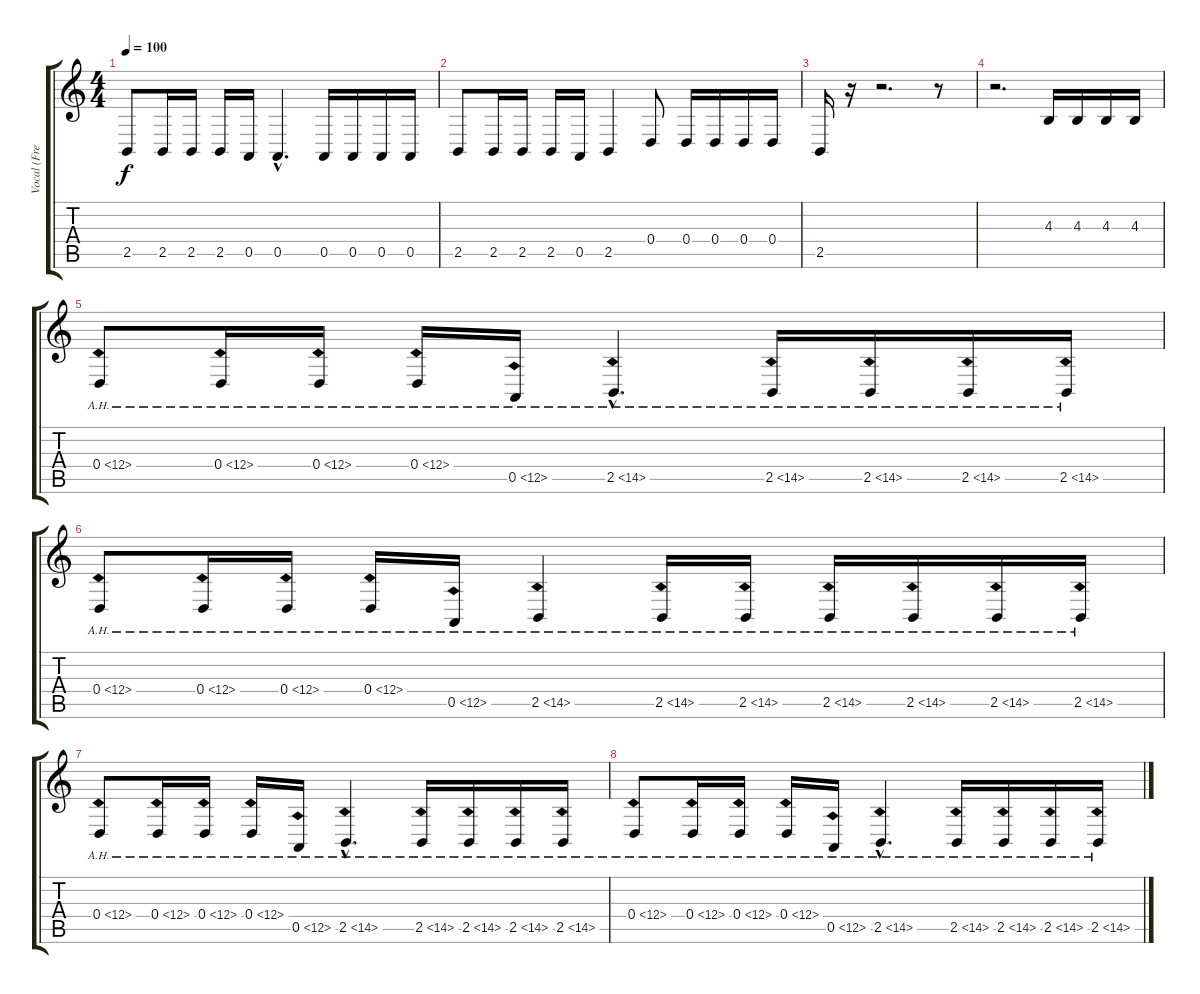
\track ("Vocal (Fred)" "Vocal (Fre") {instrument synthvoice}
\staff {score tabs}
\tuning (E4 B3 G3 D3 A2 E2) {hide}
\ts (4 4)
\tempo 100
\clef g2
\ks c
2.5.8{dy f} 2.5.16 2.5.16 2.5.16 0.5.16 0.5{hac}.4{d} 0.5.16 0.5.16 0.5.16 0.5.16 |
2.5.8 2.5.16 2.5.16 2.5.16 0.5.16 2.5.4 0.4.8 0.4.16 0.4.16 0.4.16 0.4.16 |
2.5.16 r.16 r.2{d} r.8 |
r.2{d} 4.3.16 4.3.16 4.3.16 4.3.16 |
0.4{ah 12}.8 0.4{ah 12}.16 0.4{ah 12}.16 0.4{ah 12}.16 0.5{ah 12}.16 2.5{ah 12 hac}.4{d} 2.5{ah 12}.16 2.5{ah 12}.16 2.5{ah 12}.16 2.5{ah 12}.16 |
0.4{ah 12}.8 0.4{ah 12}.16 0.4{ah 12}.16 0.4{ah 12}.16 0.5{ah 12}.16 2.5{ah 12}.4 2.5{ah 12}.16 2.5{ah 12}.16 2.5{ah 12}.16 2.5{ah 12}.16 2.5{ah 12}.16 2.5{ah 12}.16 |
0.4{ah 12}.8 0.4{ah 12}.16 0.4{ah 12}.16 0.4{ah 12}.16 0.5{ah 12}.16 2.5{ah 12 hac}.4{d} 2.5{ah 12}.16 2.5{ah 12}.16 2.5{ah 12}.16 2.5{ah 12}.16 |
0.4{ah 12}.8 0.4{ah 12}.16 0.4{ah 12}.16 0.4{ah 12}.16 0.5{ah 12}.16 2.5{ah 12 hac}.4{d} 2.5{ah 12}.16 2.5{ah 12}.16 2.5{ah 12}.16 2.5{ah 12}.16
